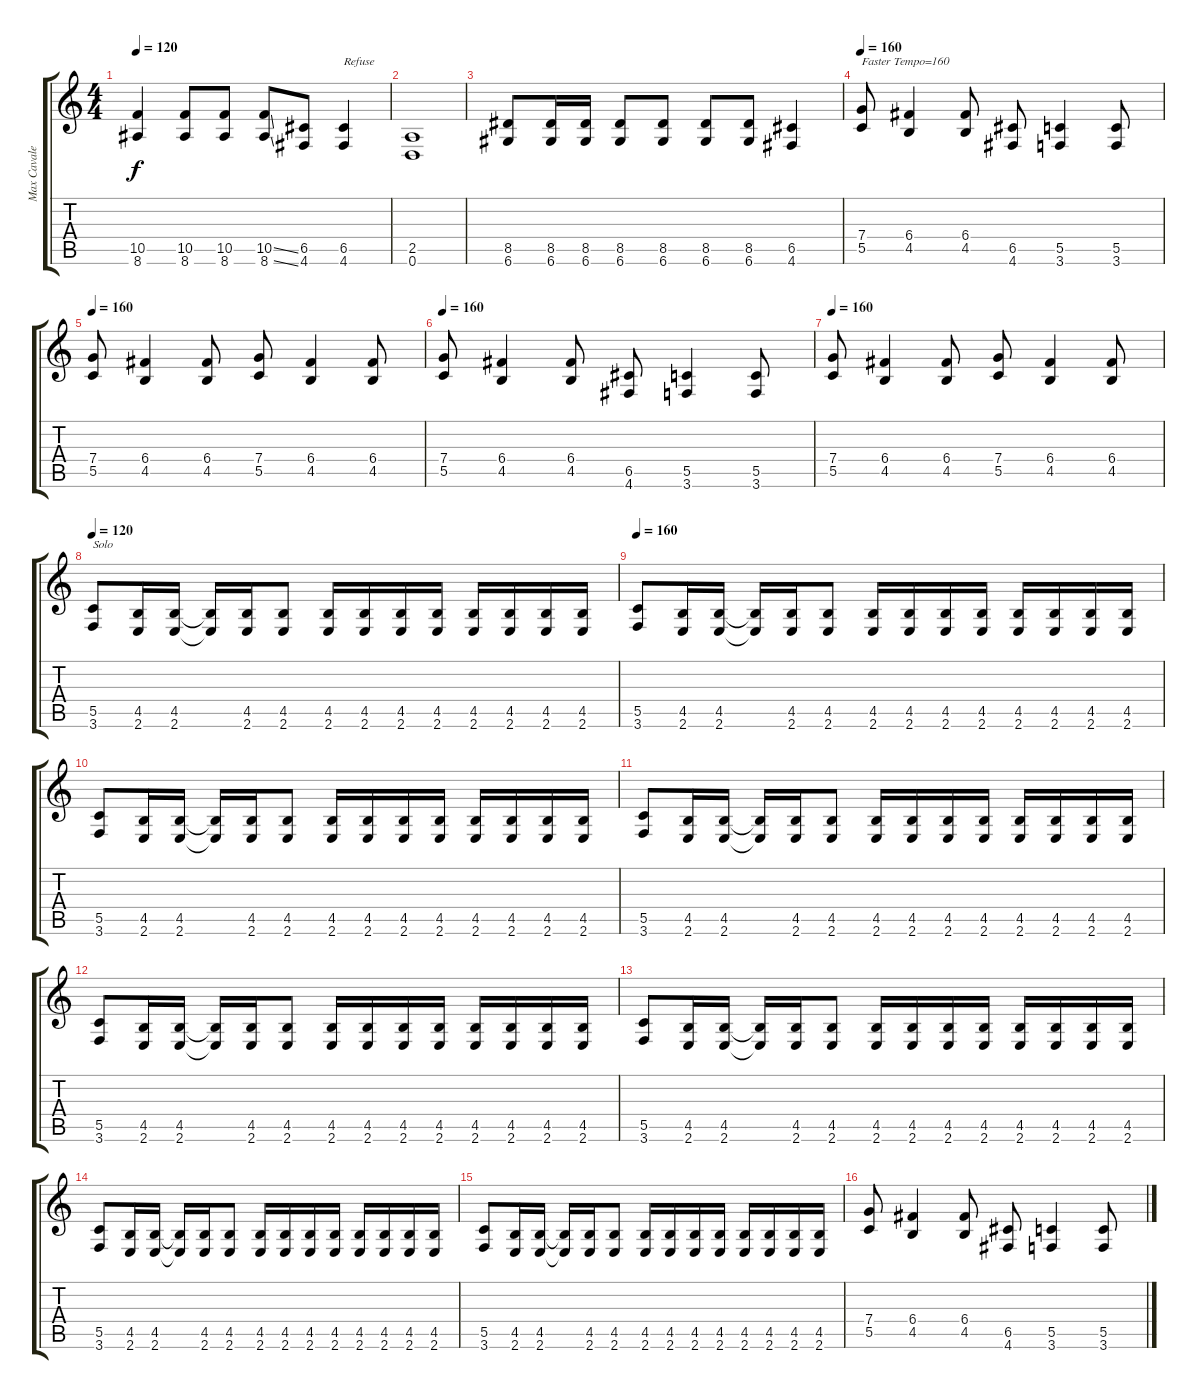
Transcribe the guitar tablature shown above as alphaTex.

\track ("Max Cavalera" "Max Cavale") {instrument distortionguitar}
\staff {score tabs}
\tuning (D4 A3 F3 C3 G2 D2) {hide}
\ts (4 4)
\tempo 120
\clef g2
\ks c
(10.5 8.6).4{dy f} (10.5 8.6).8 (10.5 8.6).8 (10.5{ss} 8.6{ss}).8 (6.5 4.6).8 (6.5 4.6).4{txt "Refuse"} |
(2.5 0.6).1 |
(8.5 6.6).8 (8.5 6.6).16 (8.5 6.6).16 (8.5 6.6).8 (8.5 6.6).8 (8.5 6.6).8 (8.5 6.6).8 (6.5 4.6).4 |
\tempo 160
(7.4 5.5).8{txt "Faster Tempo=160"} (6.4 4.5).4 (6.4 4.5).8 (6.5 4.6).8 (5.5 3.6).4 (5.5 3.6).8 |
\tempo 160
(7.4 5.5).8 (6.4 4.5).4 (6.4 4.5).8 (7.4 5.5).8 (6.4 4.5).4 (6.4 4.5).8 |
\tempo 160
(7.4 5.5).8 (6.4 4.5).4 (6.4 4.5).8 (6.5 4.6).8 (5.5 3.6).4 (5.5 3.6).8 |
\tempo 160
(7.4 5.5).8 (6.4 4.5).4 (6.4 4.5).8 (7.4 5.5).8 (6.4 4.5).4 (6.4 4.5).8 |
\tempo 160
\tempo 120
(5.5 3.6).8{txt "Solo"} (4.5 2.6).16 (4.5 2.6).16 (4.5{t} 2.6{t}).16 (4.5 2.6).16 (4.5 2.6).8 (4.5 2.6).16 (4.5 2.6).16 (4.5 2.6).16 (4.5 2.6).16 (4.5 2.6).16 (4.5 2.6).16 (4.5 2.6).16 (4.5 2.6).16 |
\tempo 160
(5.5 3.6).8 (4.5 2.6).16 (4.5 2.6).16 (4.5{t} 2.6{t}).16 (4.5 2.6).16 (4.5 2.6).8 (4.5 2.6).16 (4.5 2.6).16 (4.5 2.6).16 (4.5 2.6).16 (4.5 2.6).16 (4.5 2.6).16 (4.5 2.6).16 (4.5 2.6).16 |
(5.5 3.6).8 (4.5 2.6).16 (4.5 2.6).16 (4.5{t} 2.6{t}).16 (4.5 2.6).16 (4.5 2.6).8 (4.5 2.6).16 (4.5 2.6).16 (4.5 2.6).16 (4.5 2.6).16 (4.5 2.6).16 (4.5 2.6).16 (4.5 2.6).16 (4.5 2.6).16 |
(5.5 3.6).8 (4.5 2.6).16 (4.5 2.6).16 (4.5{t} 2.6{t}).16 (4.5 2.6).16 (4.5 2.6).8 (4.5 2.6).16 (4.5 2.6).16 (4.5 2.6).16 (4.5 2.6).16 (4.5 2.6).16 (4.5 2.6).16 (4.5 2.6).16 (4.5 2.6).16 |
(5.5 3.6).8 (4.5 2.6).16 (4.5 2.6).16 (4.5{t} 2.6{t}).16 (4.5 2.6).16 (4.5 2.6).8 (4.5 2.6).16 (4.5 2.6).16 (4.5 2.6).16 (4.5 2.6).16 (4.5 2.6).16 (4.5 2.6).16 (4.5 2.6).16 (4.5 2.6).16 |
(5.5 3.6).8 (4.5 2.6).16 (4.5 2.6).16 (4.5{t} 2.6{t}).16 (4.5 2.6).16 (4.5 2.6).8 (4.5 2.6).16 (4.5 2.6).16 (4.5 2.6).16 (4.5 2.6).16 (4.5 2.6).16 (4.5 2.6).16 (4.5 2.6).16 (4.5 2.6).16 |
(5.5 3.6).8 (4.5 2.6).16 (4.5 2.6).16 (4.5{t} 2.6{t}).16 (4.5 2.6).16 (4.5 2.6).8 (4.5 2.6).16 (4.5 2.6).16 (4.5 2.6).16 (4.5 2.6).16 (4.5 2.6).16 (4.5 2.6).16 (4.5 2.6).16 (4.5 2.6).16 |
(5.5 3.6).8 (4.5 2.6).16 (4.5 2.6).16 (4.5{t} 2.6{t}).16 (4.5 2.6).16 (4.5 2.6).8 (4.5 2.6).16 (4.5 2.6).16 (4.5 2.6).16 (4.5 2.6).16 (4.5 2.6).16 (4.5 2.6).16 (4.5 2.6).16 (4.5 2.6).16 |
(7.4 5.5).8 (6.4 4.5).4 (6.4 4.5).8 (6.5 4.6).8 (5.5 3.6).4 (5.5 3.6).8
